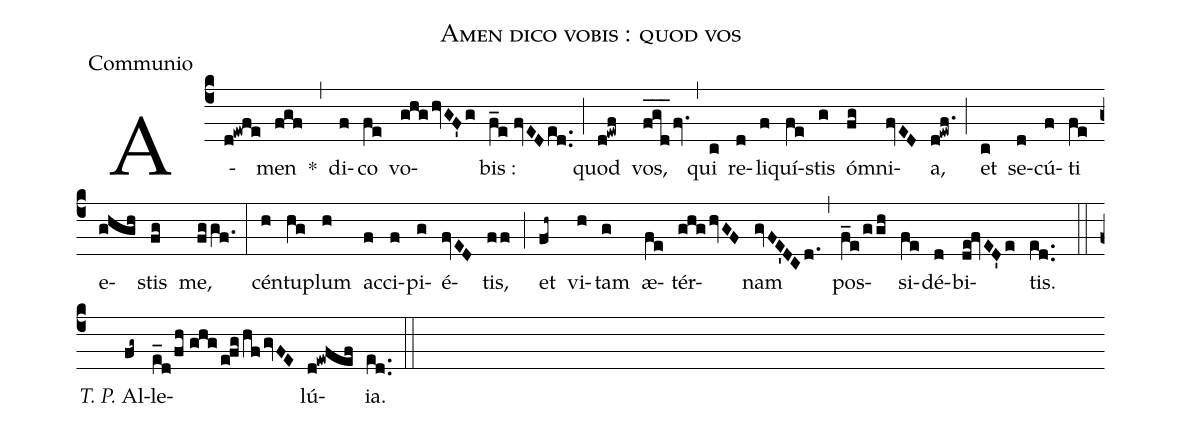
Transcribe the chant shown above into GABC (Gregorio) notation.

name:Amen dico vobis : quod vos;
office-part:Communio;
%%
(c4) A(d!ewfe)men(fgf) *(,) di(f)co(fe) vo(ghghvGF'g)bis :(f_e//fvEDed..) (;) quod(d!ewf) vos,(fgd___fv.) (,) qui(c) re(d)li(f)quí(fe)stis(g) ó(fg)mni(fvED)a,(d!ewf.) (;) et(c) se(d)cú(f)ti(fe) e(ghgh)stis(fg) me,(fggf.) (:)
cén(h)tu(hg)plum(h) ac(f)ci(f)pi(g)é(fvED)tis,(ff) (;) et(fh~) vi(h)tam(g) æ(fe)tér(ghghvGF)nam(gvFE'DCd.) (,) pos(f_e/ggh)si(fe)dé(d)bi(de!fvED'e)tis.(ed..) (::)

<i>T. P.</i> {A}l(fg~)le(e_d/fh//ghg/e!fg/hfgvFE)lú(d!ewfef)ia.(ed..) (::)
